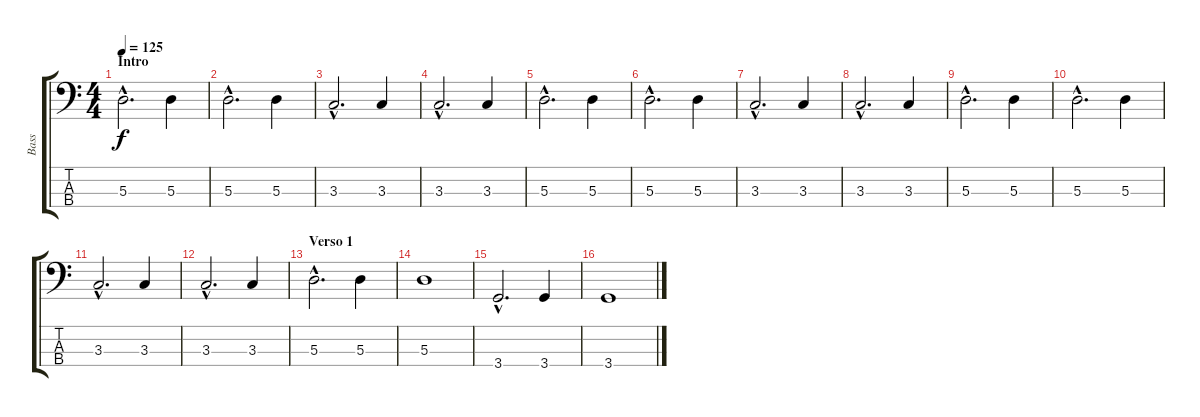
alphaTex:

\track ("Bass" "Bass") {instrument acousticguitarnylon}
\staff {score tabs}
\tuning (G2 D2 A1 E1) {hide}
\ts (4 4)
\section ("" "Intro")
\tempo 125
\clef f4
\ks c
5.3{hac}.2{d dy f instrument acousticguitarnylon} 5.3.4 |
5.3{hac}.2{d} 5.3.4 |
3.3{hac}.2{d} 3.3.4 |
3.3{hac}.2{d} 3.3.4 |
5.3{hac}.2{d} 5.3.4 |
5.3{hac}.2{d} 5.3.4 |
3.3{hac}.2{d} 3.3.4 |
3.3{hac}.2{d} 3.3.4 |
5.3{hac}.2{d} 5.3.4 |
5.3{hac}.2{d} 5.3.4 |
3.3{hac}.2{d} 3.3.4 |
3.3{hac}.2{d} 3.3.4 |
\section ("" "Verso 1")
5.3{hac}.2{d} 5.3.4 |
5.3.1 |
3.4{hac}.2{d} 3.4.4 |
3.4.1
